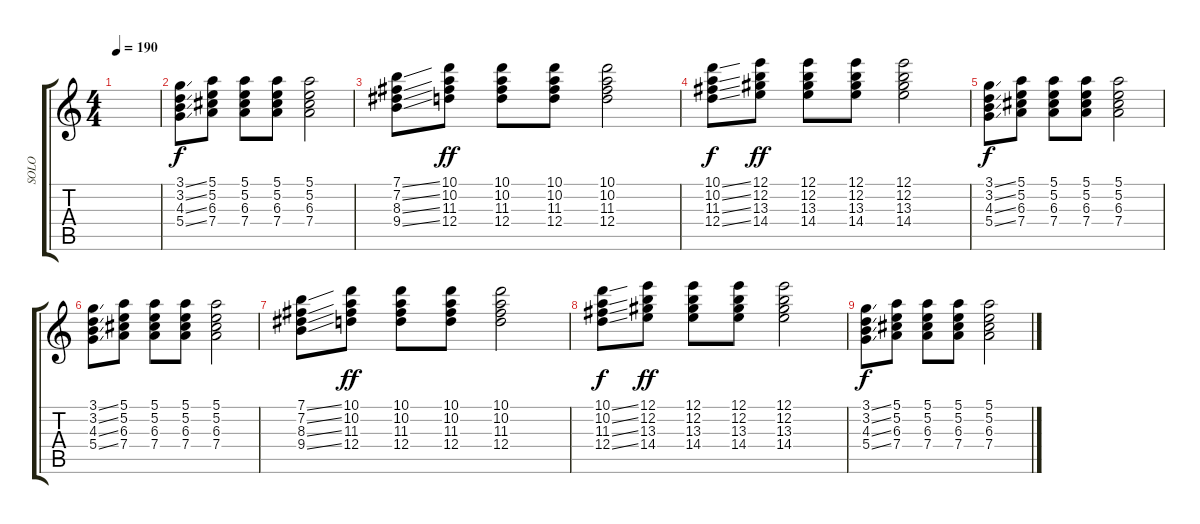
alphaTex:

\track ("SOLO" "SOLO") {instrument distortionguitar}
\staff {score tabs}
\tuning (E4 B3 G3 D3 A2 E2) {hide}
\ts (4 4)
\tempo 190
\clef g2
\ks c
|
(3.1{ss} 3.2{ss} 4.3{ss} 5.4{ss}).8 (5.1 5.2 6.3 7.4).8 (5.1 5.2 6.3 7.4).8 (5.1 5.2 6.3 7.4).8 (5.1 5.2 6.3 7.4).2 |
(7.1{ss} 7.2{ss} 8.3{ss} 9.4{ss}).8 (10.1 10.2 11.3 12.4).8{dy ff} (10.1 10.2 11.3 12.4).8 (10.1 10.2 11.3 12.4).8 (10.1 10.2 11.3 12.4).2 |
(10.1{ss} 10.2{ss} 11.3{ss} 12.4{ss}).8{dy f} (12.1 12.2 13.3 14.4).8{dy ff} (12.1 12.2 13.3 14.4).8 (12.1 12.2 13.3 14.4).8 (12.1 12.2 13.3 14.4).2 |
(3.1{ss} 3.2{ss} 4.3{ss} 5.4{ss}).8{dy f} (5.1 5.2 6.3 7.4).8 (5.1 5.2 6.3 7.4).8 (5.1 5.2 6.3 7.4).8 (5.1 5.2 6.3 7.4).2 |
(3.1{ss} 3.2{ss} 4.3{ss} 5.4{ss}).8 (5.1 5.2 6.3 7.4).8 (5.1 5.2 6.3 7.4).8 (5.1 5.2 6.3 7.4).8 (5.1 5.2 6.3 7.4).2 |
(7.1{ss} 7.2{ss} 8.3{ss} 9.4{ss}).8 (10.1 10.2 11.3 12.4).8{dy ff} (10.1 10.2 11.3 12.4).8 (10.1 10.2 11.3 12.4).8 (10.1 10.2 11.3 12.4).2 |
(10.1{ss} 10.2{ss} 11.3{ss} 12.4{ss}).8{dy f} (12.1 12.2 13.3 14.4).8{dy ff} (12.1 12.2 13.3 14.4).8 (12.1 12.2 13.3 14.4).8 (12.1 12.2 13.3 14.4).2 |
(3.1{ss} 3.2{ss} 4.3{ss} 5.4{ss}).8{dy f} (5.1 5.2 6.3 7.4).8 (5.1 5.2 6.3 7.4).8 (5.1 5.2 6.3 7.4).8 (5.1 5.2 6.3 7.4).2
